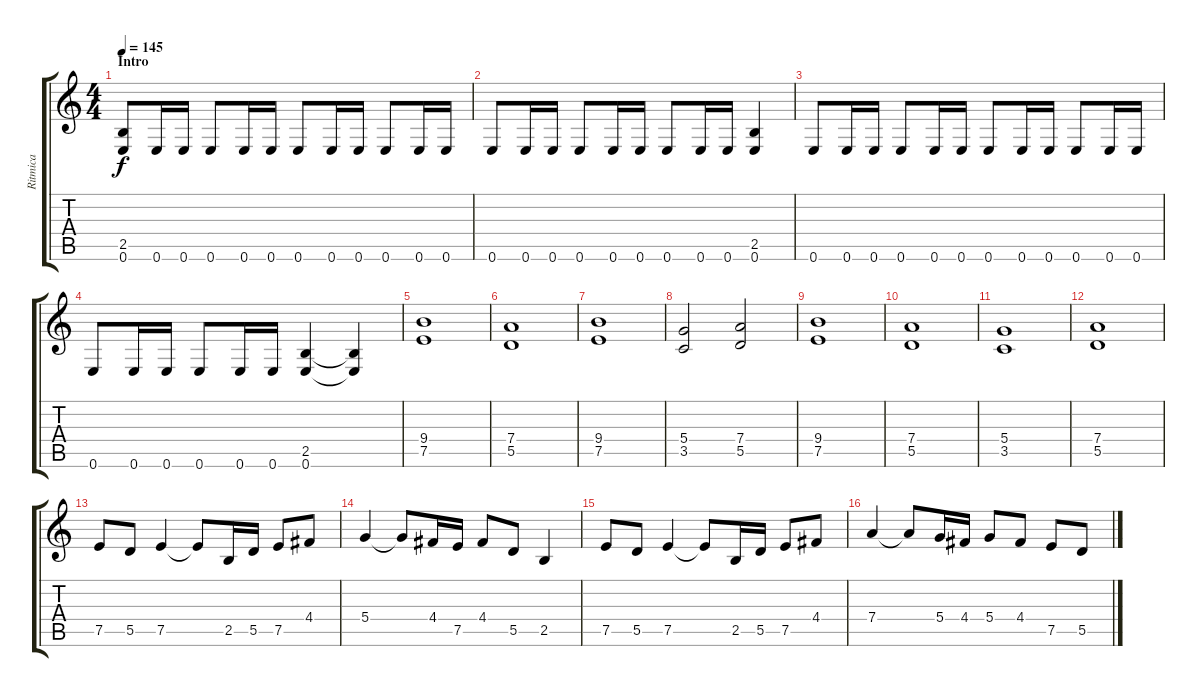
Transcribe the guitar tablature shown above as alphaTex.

\track ("Ritmica" "Ritmica") {instrument distortionguitar}
\staff {score tabs}
\tuning (E4 B3 G3 D3 A2 E2) {hide}
\ts (4 4)
\section ("" "Intro")
\tempo 145
\clef g2
\ks c
(2.5 0.6).8{dy f instrument distortionguitar} 0.6.16 0.6.16 0.6.8 0.6.16 0.6.16 0.6.8 0.6.16 0.6.16 0.6.8 0.6.16 0.6.16 |
0.6.8 0.6.16 0.6.16 0.6.8 0.6.16 0.6.16 0.6.8 0.6.16 0.6.16 (2.5 0.6).4 |
0.6.8 0.6.16 0.6.16 0.6.8 0.6.16 0.6.16 0.6.8 0.6.16 0.6.16 0.6.8 0.6.16 0.6.16 |
0.6.8 0.6.16 0.6.16 0.6.8 0.6.16 0.6.16 (2.5 0.6).4 (2.5{t} 0.6{t}).4 |
(9.4 7.5).1 |
(7.4 5.5).1 |
(9.4 7.5).1 |
(5.4 3.5).2 (7.4 5.5).2 |
(9.4 7.5).1 |
(7.4 5.5).1 |
(5.4 3.5).1 |
(7.4 5.5).1 |
7.5.8 5.5.8 7.5.4 7.5{t}.8 2.5.16 5.5.16 7.5.8 4.4.8 |
5.4.4 5.4{t}.8 4.4.16 7.5.16 4.4.8 5.5.8 2.5.4 |
7.5.8 5.5.8 7.5.4 7.5{t}.8 2.5.16 5.5.16 7.5.8 4.4.8 |
7.4.4 7.4{t}.8 5.4.16 4.4.16 5.4.8 4.4.8 7.5.8 5.5.8
